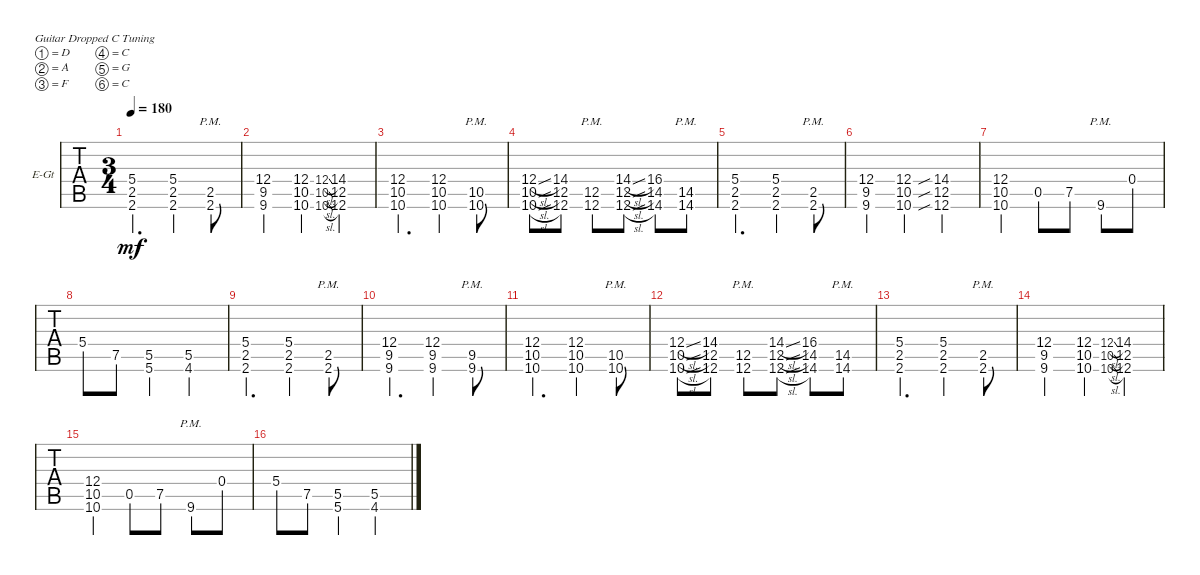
\defaultSystemsLayout 4
\bracketExtendMode groupsimilarinstruments
\firstSystemTrackNameOrientation horizontal
\otherSystemsTrackNameOrientation horizontal
\track ("Rhythm Guitar Left" "E-Gt") {instrument distortionguitar}
\staff {tabs}
\tuning (D4 A3 F3 C3 G2 C2)
\ts (3 4)
\tempo 180
\clef g2
\ks c
(2.6 2.5 5.4).4{d dy mf} (2.6 2.5 5.4).4 (2.6{pm} 2.5{pm}).8 |
(9.6 9.5 12.4).4 (10.6 10.5 12.4).4 (10.6{sl} 10.5{sl} 12.4{sl}).8{gr} (12.6 12.5 14.4).4 |
(10.6 10.5 12.4).4{d} (10.6 10.5 12.4).4 (10.6{pm} 10.5{pm}).8 |
(10.6{sl} 10.5{sl} 12.4{sl}).8 (14.4 12.5 12.6).8 (12.5{pm} 12.6{pm}).8 (14.4{sl} 12.5{sl} 12.6{sl}).8 (16.4 14.5 14.6).8 (14.5{pm} 14.6{pm}).8 |
(2.6 2.5 5.4).4{d} (2.6 2.5 5.4).4 (2.6{pm} 2.5{pm}).8 |
(9.6 9.5 12.4).4 (10.6 10.5 12.4).4 (12.6{sib} 12.5{sib} 14.4{sib}).4 |
(10.6 10.5 12.4).4 0.5.8 7.5.8 9.6{pm}.8 0.4.8 |
5.4.8 7.5.8 (5.6 5.5).4 (4.6 5.5).4 |
(2.6 2.5 5.4).4{d} (2.6 2.5 5.4).4 (2.6{pm} 2.5{pm}).8 |
(9.6 9.5 12.4).4{d} (9.6 9.5 12.4).4 (9.6{pm} 9.5{pm}).8 |
(10.6 10.5 12.4).4{d} (10.6 10.5 12.4).4 (10.6{pm} 10.5{pm}).8 |
(10.6{sl} 10.5{sl} 12.4{sl}).8 (14.4 12.5 12.6).8 (12.5{pm} 12.6{pm}).8 (14.4{sl} 12.5{sl} 12.6{sl}).8 (16.4 14.5 14.6).8 (14.5{pm} 14.6{pm}).8 |
(2.6 2.5 5.4).4{d} (2.6 2.5 5.4).4 (2.6{pm} 2.5{pm}).8 |
(9.6 9.5 12.4).4 (10.6 10.5 12.4).4 (10.6{sl} 10.5{sl} 12.4{sl}).8{gr} (12.6 12.5 14.4).4 |
(10.6 10.5 12.4).4 0.5.8 7.5.8 9.6{pm}.8 0.4.8 |
5.4.8 7.5.8 (5.6 5.5).4 (5.5 4.6).4
